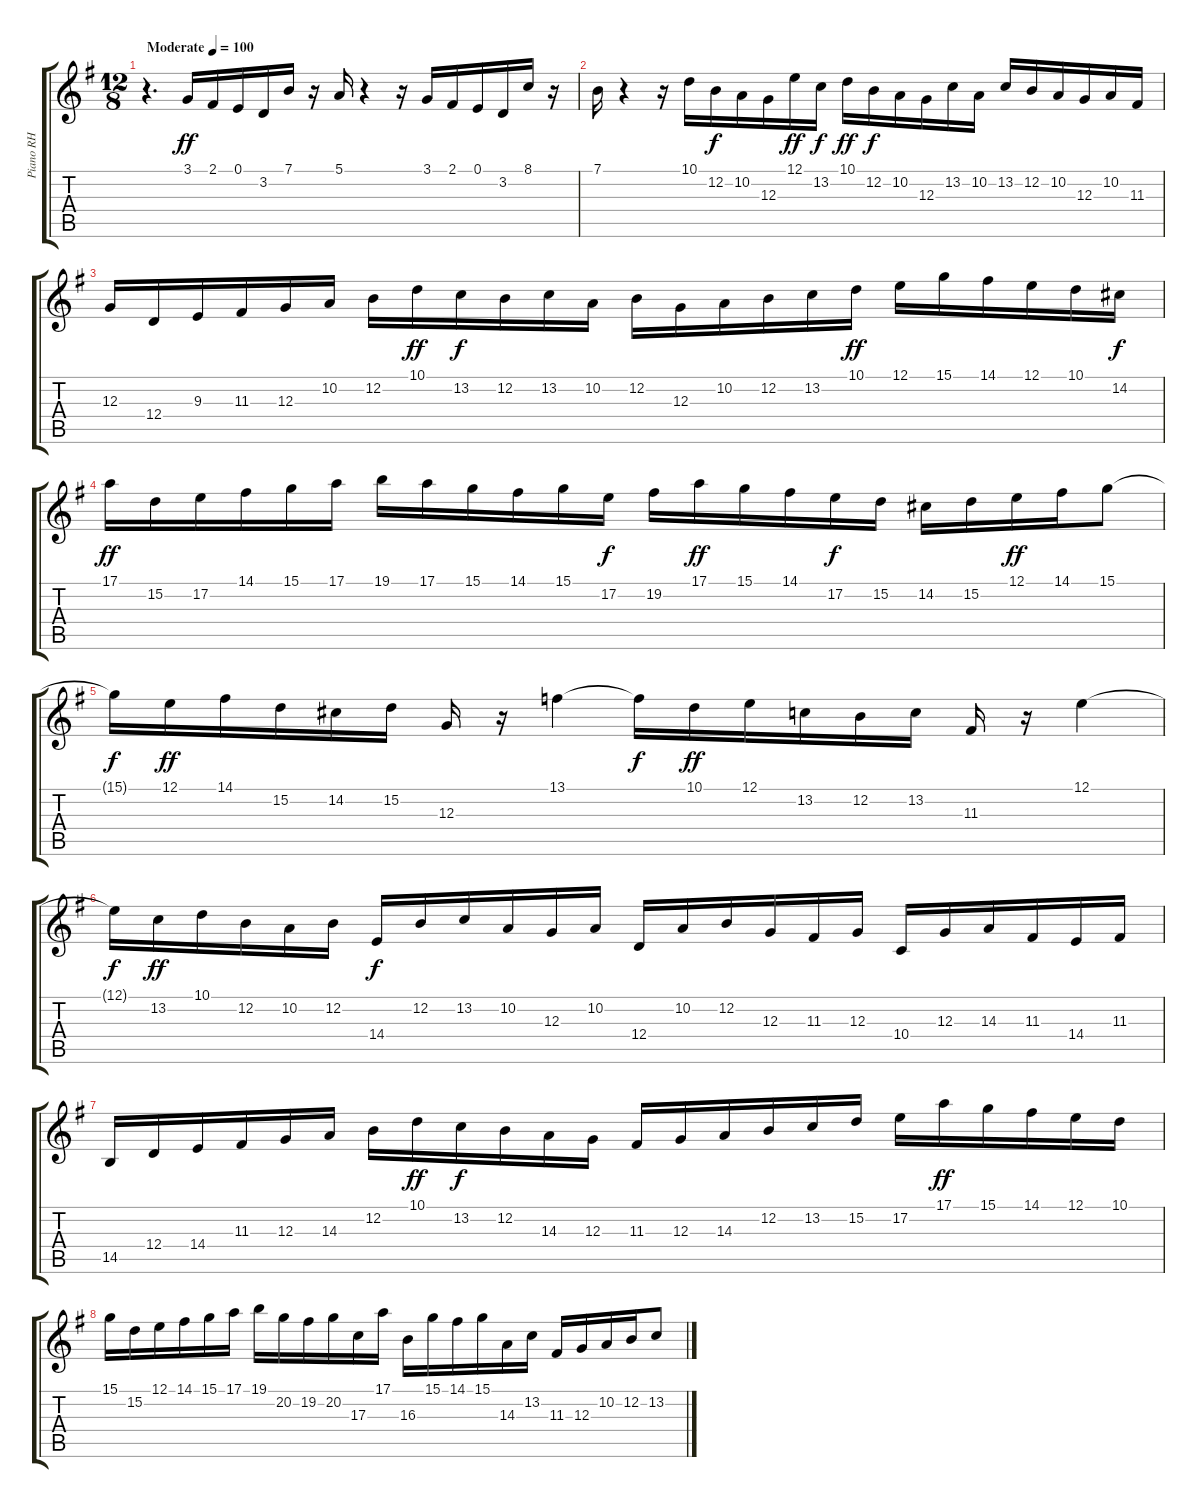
\track ("Piano RH" "Piano RH") {instrument acousticgrandpiano}
\staff {score tabs}
\tuning (E4 B3 G3 D3 A2 E2) {hide}
\ts (12 8)
\tempo (100 "Moderate")
\clef g2
\ks g
r.4{d dy ff instrument acousticgrandpiano} 3.1.16 2.1.16 0.1.16 3.2.16 7.1.16 r.16 5.1.16 r.4 r.16 3.1.16 2.1.16 0.1.16 3.2.16 8.1.16 r.16 |
7.1.16 r.4 r.16 10.1.16 12.2.16{dy f} 10.2.16 12.3.16 12.1.16{dy ff} 13.2.16{dy f} 10.1.16{dy ff} 12.2.16{dy f} 10.2.16 12.3.16 13.2.16 10.2.16 13.2.16 12.2.16 10.2.16 12.3.16 10.2.16 11.3.16 |
12.3.16 12.4.16 9.3.16 11.3.16 12.3.16 10.2.16 12.2.16 10.1.16{dy ff} 13.2.16{dy f} 12.2.16 13.2.16 10.2.16 12.2.16 12.3.16 10.2.16 12.2.16 13.2.16 10.1.16{dy ff} 12.1.16 15.1.16 14.1.16 12.1.16 10.1.16 14.2.16{dy f} |
17.1.16{dy ff} 15.2.16 17.2.16 14.1.16 15.1.16 17.1.16 19.1.16 17.1.16 15.1.16 14.1.16 15.1.16 17.2.16{dy f} 19.2.16 17.1.16{dy ff} 15.1.16 14.1.16 17.2.16{dy f} 15.2.16 14.2.16 15.2.16 12.1.16{dy ff} 14.1.16 15.1.8 |
15.1{t}.16{dy f} 12.1.16{dy ff} 14.1.16 15.2.16 14.2.16 15.2.16 12.3.16 r.16 13.1.4 13.1{t}.16{dy f} 10.1.16{dy ff} 12.1.16 13.2.16 12.2.16 13.2.16 11.3.16 r.16 12.1.4 |
12.1{t}.16{dy f} 13.2.16{dy ff} 10.1.16 12.2.16 10.2.16 12.2.16 14.4.16{dy f} 12.2.16 13.2.16 10.2.16 12.3.16 10.2.16 12.4.16 10.2.16 12.2.16 12.3.16 11.3.16 12.3.16 10.4.16 12.3.16 14.3.16 11.3.16 14.4.16 11.3.16 |
14.5.16 12.4.16 14.4.16 11.3.16 12.3.16 14.3.16 12.2.16 10.1.16{dy ff} 13.2.16{dy f} 12.2.16 14.3.16 12.3.16 11.3.16 12.3.16 14.3.16 12.2.16 13.2.16 15.2.16 17.2.16 17.1.16{dy ff} 15.1.16 14.1.16 12.1.16 10.1.16 |
15.1.16 15.2.16 12.1.16 14.1.16 15.1.16 17.1.16 19.1.16 20.2.16 19.2.16 20.2.16 17.3.16 17.1.16 16.3.16 15.1.16 14.1.16 15.1.16 14.3.16 13.2.16 11.3.16 12.3.16 10.2.16 12.2.16 13.2.8
